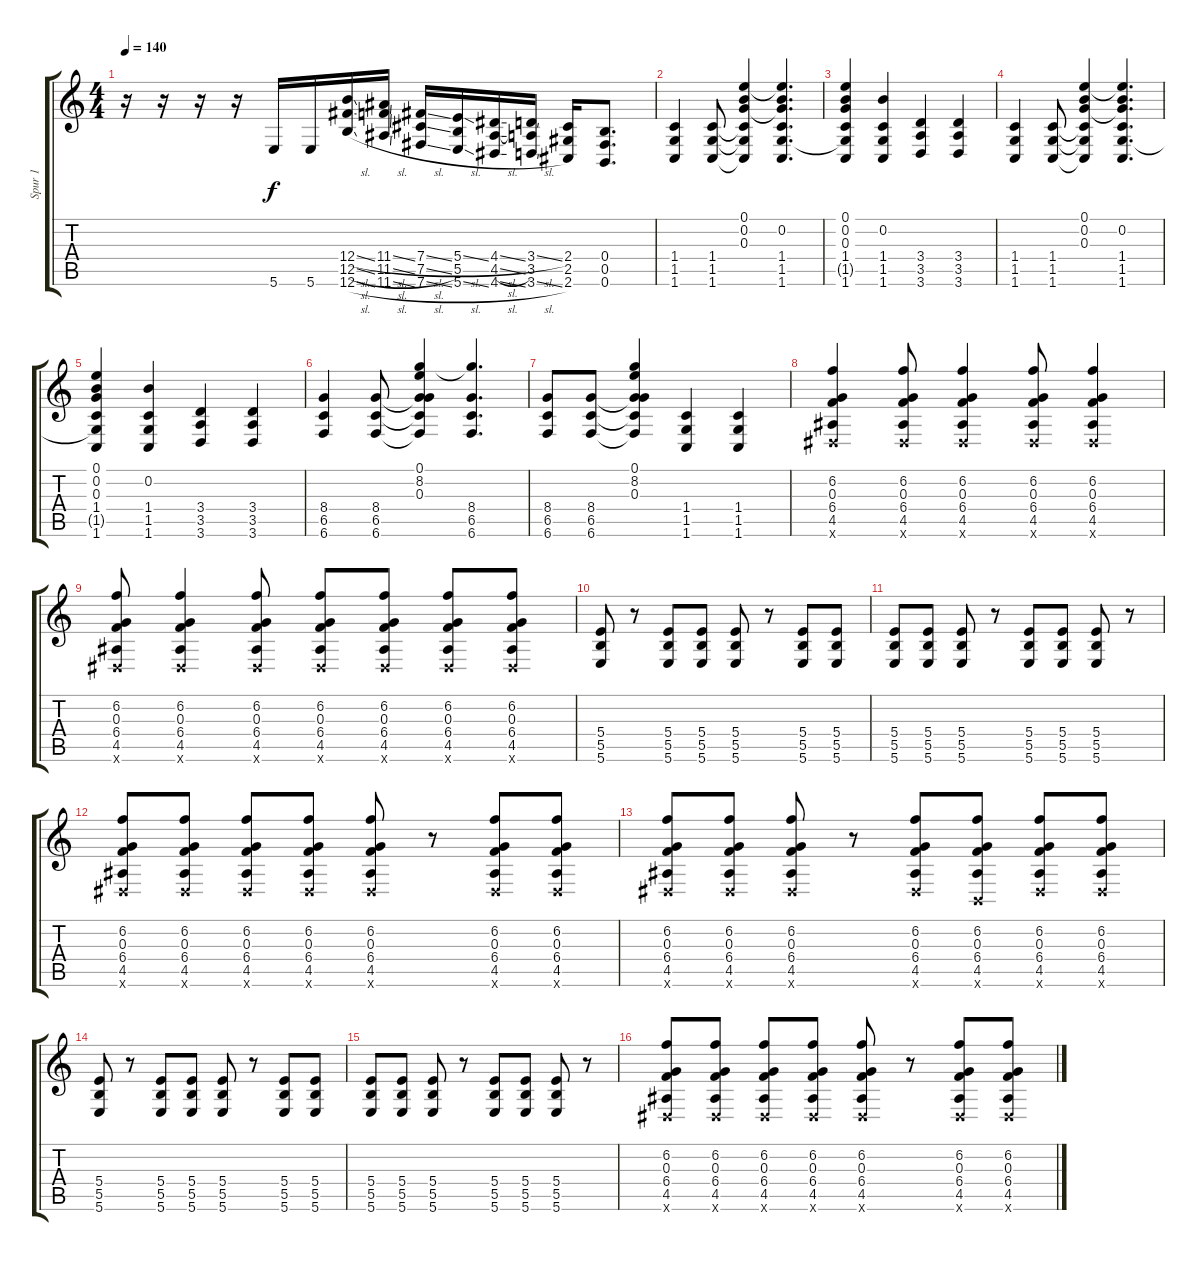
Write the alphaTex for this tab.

\track ("Spur 1" "Spur 1") {instrument distortionguitar}
\staff {score tabs}
\tuning (E4 B3 G3 B2 Gb2 B1) {hide}
\ts (4 4)
\tempo 140
\clef g2
\ks c
r.16{dy f} r.16 r.16 r.16 5.6.16 5.6.16 (12.4{sl} 12.5{sl} 12.6{sl}).16 (11.4{sl} 11.5{sl} 11.6{sl}).16 (7.4{sl} 7.5{sl} 7.6{sl}).16 (5.4{sl} 5.5 5.6{sl}).16 (4.4{sl} 4.5{sl} 4.6{sl}).16 (3.4{sl} 3.5 3.6{sl}).16 (2.4 2.5 2.6).16 (0.4 0.5 0.6).8{d} |
(1.4 1.5 1.6).4 (1.4 1.5 1.6).8 (0.1 0.2 0.3 1.4{t} 1.5{t} 1.6{t}).4 (0.1{t} 0.2 0.3{t} 1.4 1.5 1.6).4{d} |
(0.1 0.2 0.3 1.4 1.5{t} 1.6).4 (0.2 1.4 1.5 1.6).4 (3.4 3.5 3.6).4 (3.4 3.5 3.6).4 |
(1.4 1.5 1.6).4 (1.4 1.5 1.6).8 (0.1 0.2 0.3 1.4{t} 1.5{t} 1.6{t}).4 (0.1{t} 0.2 0.3{t} 1.4 1.5 1.6).4{d} |
(0.1 0.2 0.3 1.4 1.5{t} 1.6).4 (0.2 1.4 1.5 1.6).4 (3.4 3.5 3.6).4 (3.4 3.5 3.6).4 |
(8.4 6.5 6.6).4 (8.4 6.5 6.6).8 (0.1 8.2 0.3 8.4{t} 6.5{t} 6.6{t}).4 (8.2{t} 8.4 6.5 6.6).4{d} |
(8.4 6.5 6.6).8 (8.4 6.5 6.6).8 (0.1 8.2 0.3 8.4{t} 6.5{t} 6.6{t}).4 (1.4 1.5 1.6).4 (1.4 1.5 1.6).4 |
(6.2 0.3 6.4 4.5 4.6{x}).4 (6.2 0.3 6.4 4.5 4.6{x}).8 (6.2 0.3 6.4 4.5 4.6{x}).4 (6.2 0.3 6.4 4.5 4.6{x}).8 (6.2 0.3 6.4 4.5 4.6{x}).4 |
(6.2 0.3 6.4 4.5 4.6{x}).8 (6.2 0.3 6.4 4.5 4.6{x}).4 (6.2 0.3 6.4 4.5 4.6{x}).8 (6.2 0.3 6.4 4.5 4.6{x}).8 (6.2 0.3 6.4 4.5 4.6{x}).8 (6.2 0.3 6.4 4.5 4.6{x}).8 (6.2 0.3 6.4 4.5 4.6{x}).8 |
(5.4 5.5 5.6).8 r.8 (5.4 5.5 5.6).8 (5.4 5.5 5.6).8 (5.4 5.5 5.6).8 r.8 (5.4 5.5 5.6).8 (5.4 5.5 5.6).8 |
(5.4 5.5 5.6).8 (5.4 5.5 5.6).8 (5.4 5.5 5.6).8 r.8 (5.4 5.5 5.6).8 (5.4 5.5 5.6).8 (5.4 5.5 5.6).8 r.8 |
(6.2 0.3 6.4 4.5 4.6{x}).8 (6.2 0.3 6.4 4.5 4.6{x}).8 (6.2 0.3 6.4 4.5 4.6{x}).8 (6.2 0.3 6.4 4.5 4.6{x}).8 (6.2 0.3 6.4 4.5 4.6{x}).8 r.8 (6.2 0.3 6.4 4.5 4.6{x}).8 (6.2 0.3 6.4 4.5 4.6{x}).8 |
(6.2 0.3 6.4 4.5 4.6{x}).8 (6.2 0.3 6.4 4.5 4.6{x}).8 (6.2 0.3 6.4 4.5 4.6{x}).8 r.8 (6.2 0.3 6.4 4.5 4.6{x}).8 (6.2 0.3 6.4 4.5 0.6{x}).8 (6.2 0.3 6.4 4.5 4.6{x}).8 (6.2 0.3 6.4 4.5 4.6{x}).8 |
(5.4 5.5 5.6).8 r.8 (5.4 5.5 5.6).8 (5.4 5.5 5.6).8 (5.4 5.5 5.6).8 r.8 (5.4 5.5 5.6).8 (5.4 5.5 5.6).8 |
(5.4 5.5 5.6).8 (5.4 5.5 5.6).8 (5.4 5.5 5.6).8 r.8 (5.4 5.5 5.6).8 (5.4 5.5 5.6).8 (5.4 5.5 5.6).8 r.8 |
(6.2 0.3 6.4 4.5 4.6{x}).8 (6.2 0.3 6.4 4.5 4.6{x}).8 (6.2 0.3 6.4 4.5 4.6{x}).8 (6.2 0.3 6.4 4.5 4.6{x}).8 (6.2 0.3 6.4 4.5 4.6{x}).8 r.8 (6.2 0.3 6.4 4.5 4.6{x}).8 (6.2 0.3 6.4 4.5 4.6{x}).8
